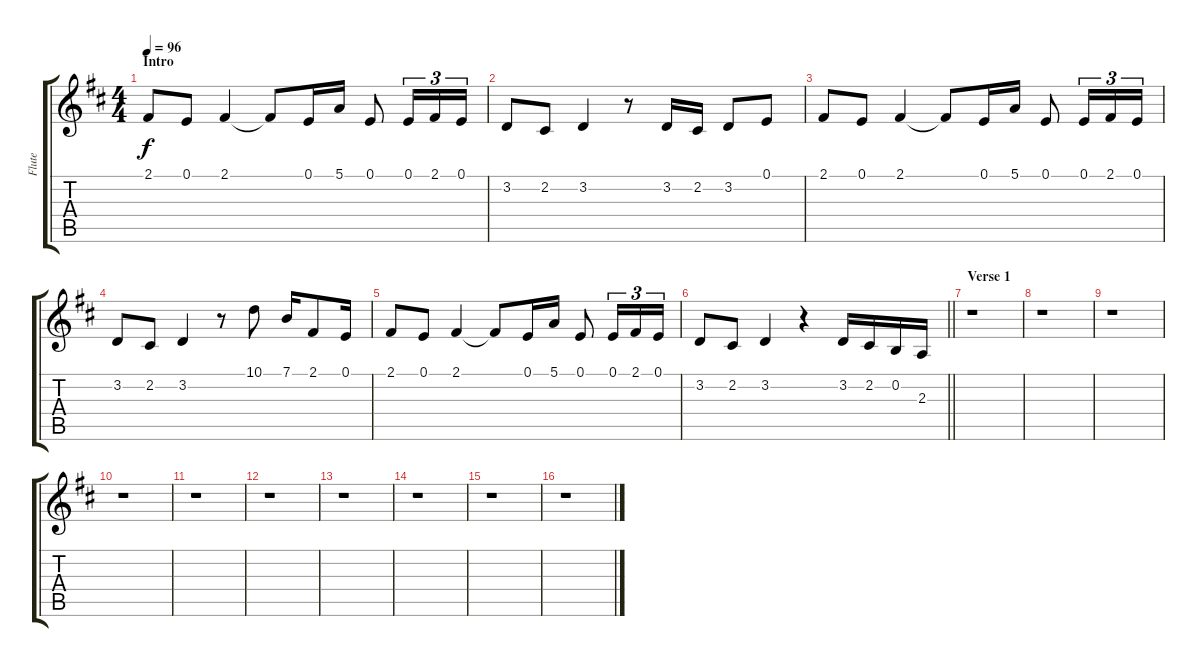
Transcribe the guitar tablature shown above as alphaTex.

\track ("Flute" "Flute") {instrument flute}
\staff {score tabs}
\tuning (E4 B3 G3 D3 A2 E2) {hide}
\ts (4 4)
\section ("" "Intro")
\tempo 96
\clef g2
\ks d
2.1.8{dy f instrument flute} 0.1.8 2.1.4 2.1{t}.8 0.1.16 5.1.16 0.1.8 0.1.16{tu (3 2)} 2.1.16{tu (3 2)} 0.1.16{tu (3 2)} |
3.2.8 2.2.8 3.2.4 r.8 3.2.16 2.2.16 3.2.8 0.1.8 |
2.1.8 0.1.8 2.1.4 2.1{t}.8 0.1.16 5.1.16 0.1.8 0.1.16{tu (3 2)} 2.1.16{tu (3 2)} 0.1.16{tu (3 2)} |
3.2.8 2.2.8 3.2.4 r.8 10.1.8 7.1.16 2.1.8 0.1.16 |
2.1.8 0.1.8 2.1.4 2.1{t}.8 0.1.16 5.1.16 0.1.8 0.1.16{tu (3 2)} 2.1.16{tu (3 2)} 0.1.16{tu (3 2)} |
\barLineRight lightlight
3.2.8 2.2.8 3.2.4 r.4 3.2.16 2.2.16 0.2.16 2.3.16 |
\section ("" "Verse 1")
r.1 |
r.1 |
r.1 |
r.1 |
r.1 |
r.1 |
r.1 |
r.1 |
r.1 |
r.1
